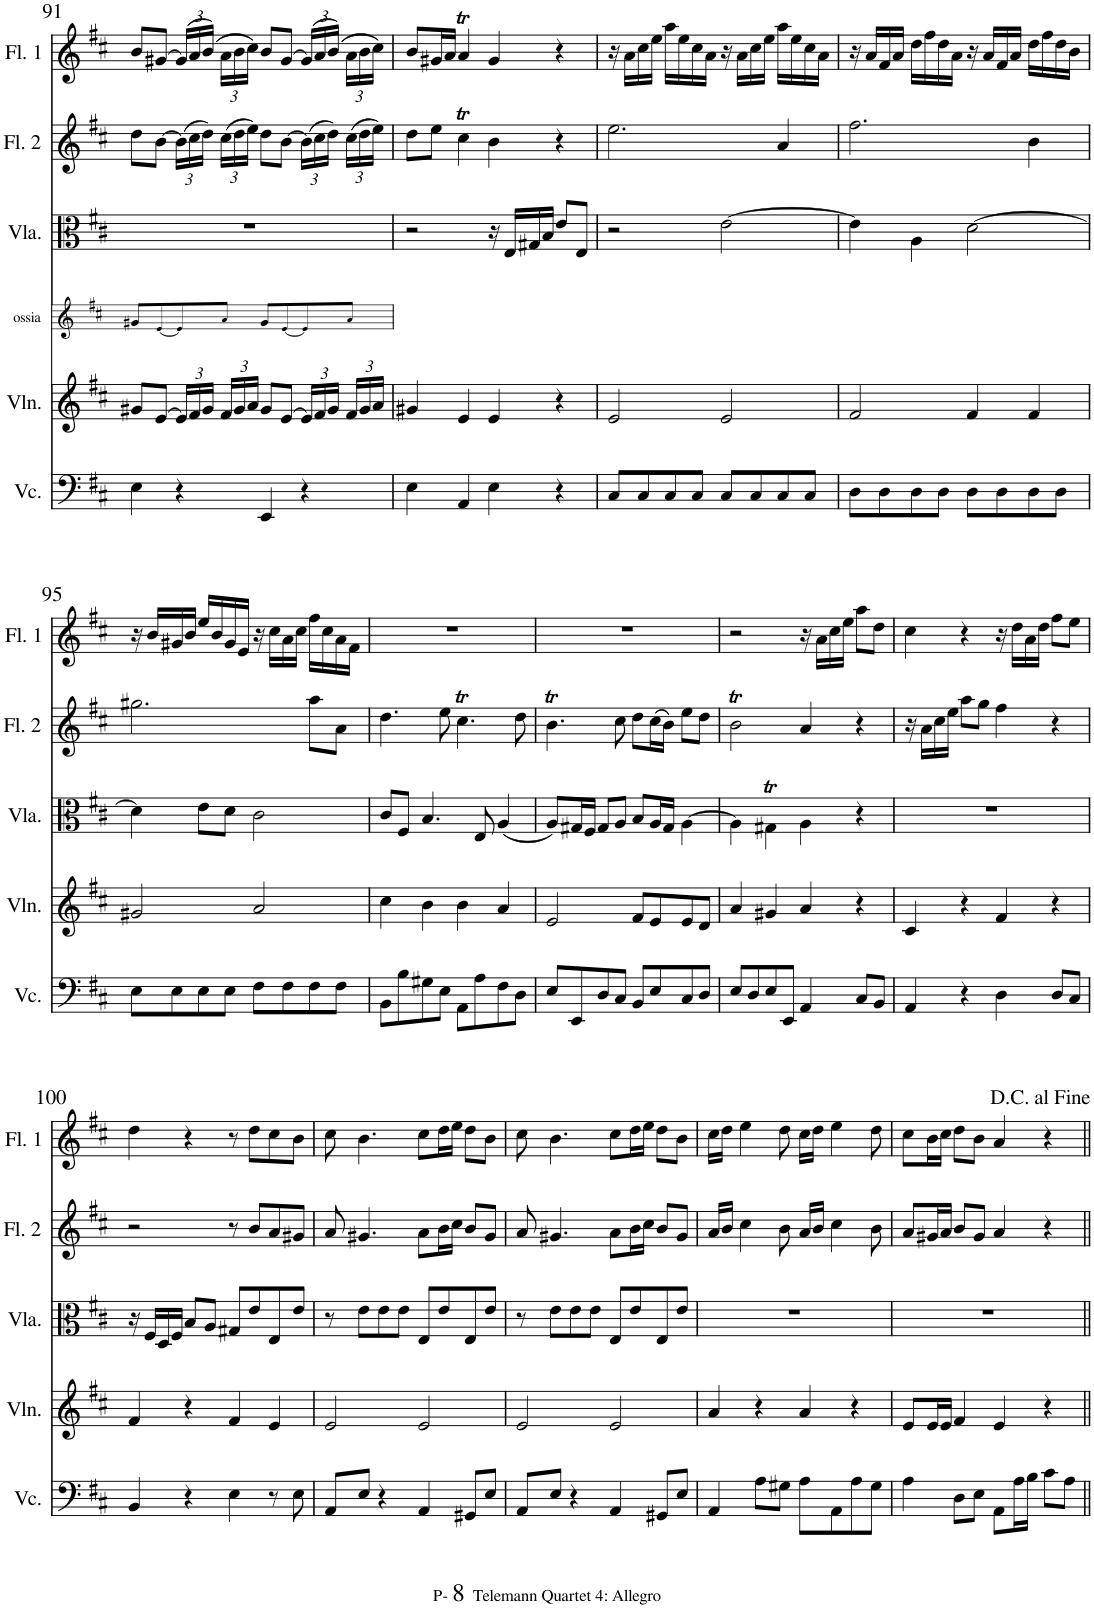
**kern	**kern	**kern	**kern	**kern	**kern
*part6	*part5	*part4	*part3	*part2	*part1
*staff6	*staff5	*staff4	*staff3	*staff2	*staff1
*I"Violoncello	*I"Violin	*I"Ossia	*I"Viola	*I"Flute 2	*I"Flute 1
*I'Vc.	*I'Vln.	*I'ossia	*I'Vla.	*I'Fl. 2	*I'Fl. 1
!!LO:PB:g=z
*clefF4	*clefG2	*clefG2	*clefC3	*clefG2	*clefG2
*k[f#c#]	*k[f#c#]	*k[f#c#]	*k[f#c#]	*k[f#c#]	*k[f#c#]
*M4/4	*M4/4	*M4/4	*M4/4	*M4/4	*M4/4
*met(c)	*met(c)	*met(c)	*met(c)	*met(c)	*met(c)
=91	=91	=91	=91	=91	=91
4E\	8g#X/L	8g#X/L	1r	8dd\L	8b/L
.	[>8e/J	8e/	.	[>8b\J	[>8g#X/J
*	*Xbrackettup	*	*	*Xbrackettup	*Xbrackettup
4r	24e/LL]	8e/	.	(>24b\LL]	(>24g#/LL]
.	24f#/	.	.	24cc#\	24a/
.	24g#/JJ	.	.	24dd\JJ)	(>24b/JJ)
.	24f#/LL	8a/J	.	(>24cc#\LL	24a\LL
.	24g#/	.	.	24dd\	24b\
.	24a/JJ	.	.	24ee\JJ)	24cc#\JJ)
4EE/	8g#/L	8g#/L	.	8dd\L	8b/L
.	[>8e/J	8e/	.	[>8b\J	[>8g#/J
4r	24e/LL]	8e/	.	(>24b\LL]	(>24g#/LL]
.	24f#/	.	.	24cc#\	24a/
.	24g#/JJ	.	.	24dd\JJ)	(>24b/JJ)
.	24f#/LL	8a/J	.	(>24cc#\LL	24a\LL
.	24g#/	.	.	24dd\	24b\
.	24a/JJ	.	.	24ee\JJ)	24cc#\JJ)
=92	=92	=92	=92	=92	=92
4E\	4g#X/	1r	2r	8dd\L	8b/L
.	.	.	.	8ee\J	16g#X/L
.	.	.	.	.	16a/JJ
4AA/	4e/	.	.	4cc#t\	4aT/
4E\	4e/	.	16r	4b\	4g#/
.	.	.	16E/LL	.	.
.	.	.	16G#X/	.	.
.	.	.	16B/JJ	.	.
4r	4r	.	8e/L	4r	4r
.	.	.	8E/J	.	.
=93	=93	=93	=93	=93	=93
8C#/L	2e/	1r	2r	2.ee\	16r
.	.	.	.	.	16a\LL
8C#/	.	.	.	.	16cc#\
.	.	.	.	.	16ee\JJ
8C#/	.	.	.	.	16aa\LL
.	.	.	.	.	16ee\
8C#/J	.	.	.	.	16cc#\
.	.	.	.	.	16a\JJ
8C#/L	2e/	.	[2e\	.	16r
.	.	.	.	.	16a\LL
8C#/	.	.	.	.	16cc#\
.	.	.	.	.	16ee\JJ
8C#/	.	.	.	4a/	16aa\LL
.	.	.	.	.	16ee\
8C#/J	.	.	.	.	16cc#\
.	.	.	.	.	16a\JJ
=94	=94	=94	=94	=94	=94
8D\L	2f#/	1r	4e\]	2.ff#\	16r
.	.	.	.	.	16a/LL
8D\	.	.	.	.	16f#/
.	.	.	.	.	16a/JJ
8D\	.	.	4A\	.	16dd\LL
.	.	.	.	.	16ff#\
8D\J	.	.	.	.	16dd\
.	.	.	.	.	16a\JJ
8D\L	4f#/	.	[2d\	.	16r
.	.	.	.	.	16a/LL
8D\	.	.	.	.	16f#/
.	.	.	.	.	16a/JJ
8D\	4f#/	.	.	4b\	16dd\LL
.	.	.	.	.	16ff#\
8D\J	.	.	.	.	16dd\
.	.	.	.	.	16b\JJ
!!LO:LB:g=z
=95	=95	=95	=95	=95	=95
8E\L	2g#X/	1r	4d\]	2.gg#X\	16r
.	.	.	.	.	16b/LL
8E\	.	.	.	.	16g#X/
.	.	.	.	.	16b/JJ
8E\	.	.	8e\L	.	16ee/LL
.	.	.	.	.	16b/
8E\J	.	.	8d\J	.	16g#/
.	.	.	.	.	16e/JJ
8F#\L	2a/	.	2c#\	.	16r
.	.	.	.	.	16cc#\LL
8F#\	.	.	.	.	16a\
.	.	.	.	.	16cc#\JJ
8F#\	.	.	.	8aa\L	16ff#\LL
.	.	.	.	.	16cc#\
8F#\J	.	.	.	8a\J	16a\
.	.	.	.	.	16f#\JJ
=96	=96	=96	=96	=96	=96
8BB\L	4cc#\	1r	8c#/L	4.dd\	1r
8B\	.	.	8F#/J	.	.
8G#X\	4b\	.	4.B/	.	.
8E\J	.	.	.	8ee\	.
8AA\L	4b\	.	.	4.cc#t\	.
8A\	.	.	8E/	.	.
8F#\	4a/	.	(4A/	.	.
8D\J	.	.	.	8dd\	.
=97	=97	=97	=97	=97	=97
8E/L	2e/	1r	8A/L)	4.bT\	1r
8EE/	.	.	16G#X/L	.	.
.	.	.	16F#/JJ	.	.
8D/	.	.	8G#/L	.	.
8C#/J	.	.	8A/J	8cc#\	.
8BB/L	8f#/L	.	8B/L	8dd\L	.
8E/	8e/	.	16A/L	(>16cc#\L	.
.	.	.	16G#/JJ	16b\JJ)	.
8C#/	8e/	.	[4A\	8ee\L	.
8D/J	8d/J	.	.	8dd\J	.
=98	=98	=98	=98	=98	=98
8E/L	4a/	1r	4A\]	2bT\	2r
8D/	.	.	.	.	.
8E/	4g#X/	.	4G#Xt\	.	.
8EE/J	.	.	.	.	.
4AA/	4a/	.	4A\	4a/	16r
.	.	.	.	.	16a\LL
.	.	.	.	.	16cc#\
.	.	.	.	.	16ee\JJ
8C#/L	4r	.	4r	4r	8aa\L
8BB/J	.	.	.	.	8dd\J
=99	=99	=99	=99	=99	=99
4AA/	4c#/	1r	1r	16r	4cc#\
.	.	.	.	16a\LL	.
.	.	.	.	16cc#\	.
.	.	.	.	16ee\JJ	.
4r	4r	.	.	8aa\L	4r
.	.	.	.	8gg\J	.
4D\	4f#/	.	.	4ff#\	16r
.	.	.	.	.	16dd\LL
.	.	.	.	.	16a\
.	.	.	.	.	16dd\JJ
8D/L	4r	.	.	4r	8ff#\L
8C#/J	.	.	.	.	8ee\J
!!LO:LB:g=z
=100	=100	=100	=100	=100	=100
4BB/	4f#/	1r	16r	2r	4dd\
.	.	.	16F#/LL	.	.
.	.	.	16D/	.	.
.	.	.	16F#/JJ	.	.
4r	4r	.	8B/L	.	4r
.	.	.	8A/J	.	.
4E\	4f#/	.	8G#X/L	8r	8r
.	.	.	8e/	8b/L	8dd\L
8r	4e/	.	8E/	8a/	8cc#\
8E\	.	.	8e/J	8g#X/J	8b\J
=101	=101	=101	=101	=101	=101
8AA/L	2e/	1r	8r	8a/	8cc#\
8E/J	.	.	8e\L	4.g#X/	4.b\
4r	.	.	8e\	.	.
.	.	.	8e\J	.	.
4AA/	2e/	.	8E/L	8a\L	8cc#\L
.	.	.	8e/	16b\L	16dd\L
.	.	.	.	16cc#\JJ	16ee\JJ
8GG#X/L	.	.	8E/	8b/L	8dd\L
8E/J	.	.	8e/J	8g#/J	8b\J
=102	=102	=102	=102	=102	=102
8AA/L	2e/	1r	8r	8a/	8cc#\
8E/J	.	.	8e\L	4.g#X/	4.b\
4r	.	.	8e\	.	.
.	.	.	8e\J	.	.
4AA/	2e/	.	8E/L	8a\L	8cc#\L
.	.	.	8e/	16b\L	16dd\L
.	.	.	.	16cc#\JJ	16ee\JJ
8GG#X/L	.	.	8E/	8b/L	8dd\L
8E/J	.	.	8e/J	8g#/J	8b\J
=103	=103	=103	=103	=103	=103
4AA/	4a/	1r	1r	16a/LL	16cc#\LL
.	.	.	.	16b/JJ	16dd\JJ
.	.	.	.	4cc#\	4ee\
8A\L	4r	.	.	.	.
8G#X\J	.	.	.	8b\	8dd\
8A\L	4a/	.	.	16a/LL	16cc#\LL
.	.	.	.	16b/JJ	16dd\JJ
8AA\	.	.	.	4cc#\	4ee\
8A\	4r	.	.	.	.
8G#\J	.	.	.	8b\	8dd\
=104	=104	=104	=104	=104	=104
4A\	8e/L	1r	1r	8a/L	8cc#\L
.	16e/L	.	.	16g#X/L	16b\L
.	16e/JJ	.	.	16a/JJ	16cc#\JJ
8D\L	4f#/	.	.	8b/L	8dd\L
8E\J	.	.	.	8g#/J	8b\J
8AA\L	4e/	.	.	4a/	4a/
16A\L	.	.	.	.	.
16B\JJ	.	.	.	.	.
8c#\L	4r	.	.	4r	4r
8A\J	.	.	.	.	.
=||	=||	=||	=||	=||	=||
*-	*-	*-	*-	*-	*-
